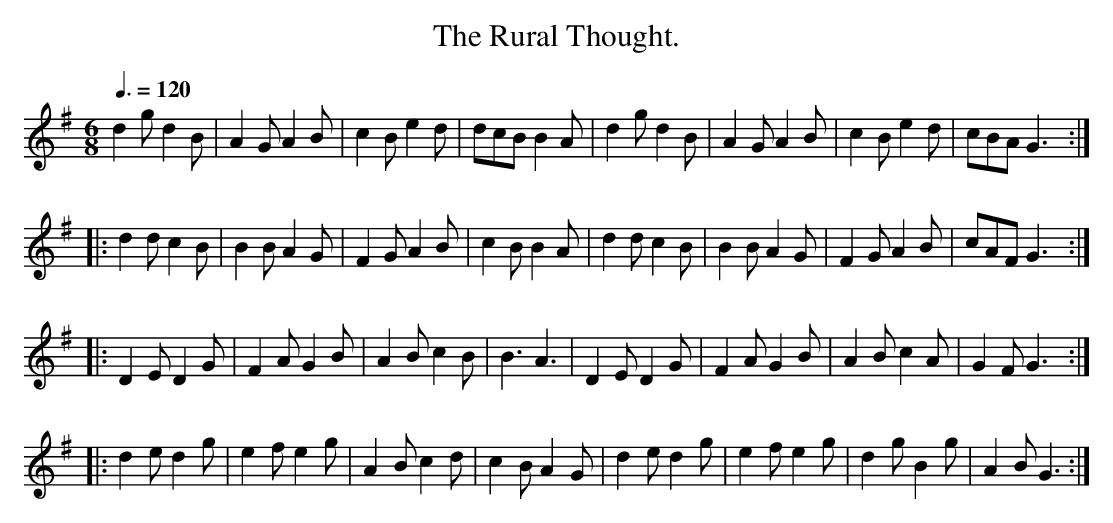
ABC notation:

X:1
T:The Rural Thought.
M:6/8
L:1/8
Q:3/8=120
K:G
d2g d2B|A2G A2B|c2B e2d|dcB B2A|\
d2g d2B|A2G A2B|c2B e2d|cBA G3::
d2d c2B|B2B A2G|F2G A2B|c2B B2A|\
d2d c2B|B2B A2G|F2G A2B|cAF G3::
D2E D2G|F2A G2B|A2B c2B|B3  A3 |\
D2E D2G|F2A G2B|A2B c2A|G2F G3::
d2e d2g|e2f e2g|A2B c2d|c2B A2G|\
d2e d2g|e2f e2g|d2g B2g|A2B G3:|
